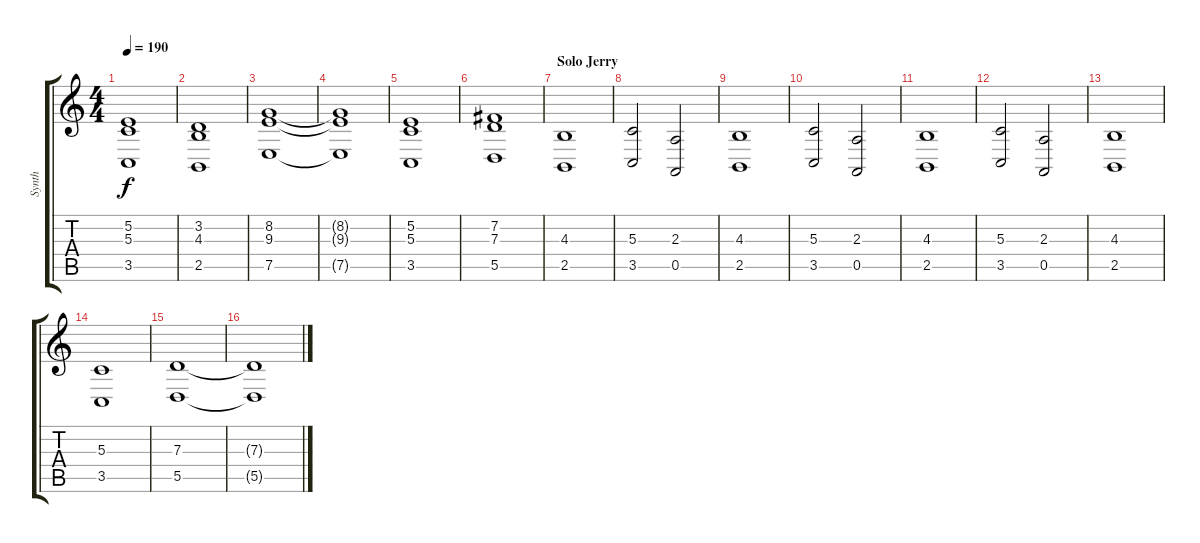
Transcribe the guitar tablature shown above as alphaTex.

\track ("Synth" "Synth") {instrument stringensemble1}
\staff {score tabs}
\tuning (E4 B3 G3 D3 A2 E2) {hide}
\ts (4 4)
\tempo 190
\clef g2
\ks c
(5.2 5.3 3.5).1{dy f} |
(3.2 4.3 2.5).1 |
(8.2 9.3 7.5).1 |
(8.2{t} 9.3{t} 7.5{t}).1 |
(5.2 5.3 3.5).1 |
(7.2 7.3 5.5).1 |
\section ("" "Solo Jerry")
(4.3 2.5).1 |
(5.3 3.5).2 (2.3 0.5).2 |
(4.3 2.5).1 |
(5.3 3.5).2 (2.3 0.5).2 |
(4.3 2.5).1 |
(5.3 3.5).2 (2.3 0.5).2 |
(4.3 2.5).1 |
(5.3 3.5).1 |
(7.3 5.5).1 |
(7.3{t} 5.5{t}).1
